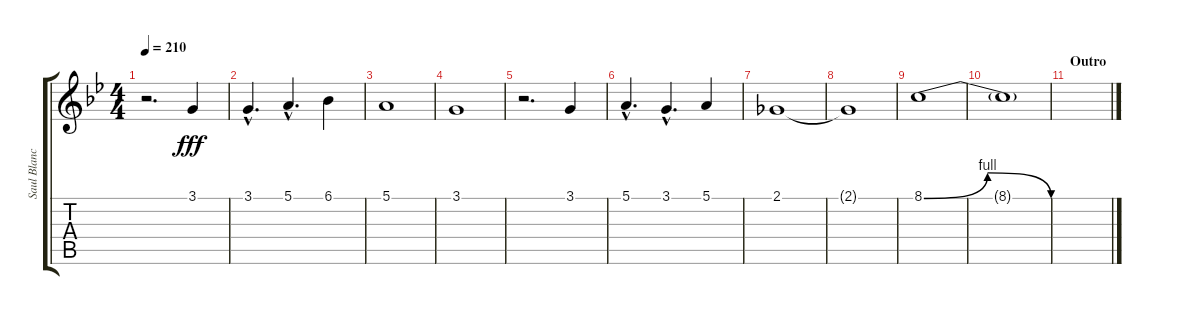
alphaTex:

\track ("Saul Blanch" "Saul Blanc") {instrument baritonesax}
\staff {score tabs}
\tuning (E4 B3 G3 D3 A2 E2) {hide}
\ts (4 4)
\tempo 210
\clef g2
\ks gminor
r.2{d dy fff} 3.1.4 |
3.1{hac}.4{d} 5.1{hac}.4{d} 6.1.4 |
5.1.1 |
3.1.1 |
r.2{d} 3.1.4 |
5.1{hac}.4{d} 3.1{hac}.4{d} 5.1.4 |
2.1.1 |
2.1{t}.1 |
8.1{be (bendrelease 0 0 10 4 35 4 60 0)}.1 |
8.1{t}.1 |
\section ("" "Outro")
